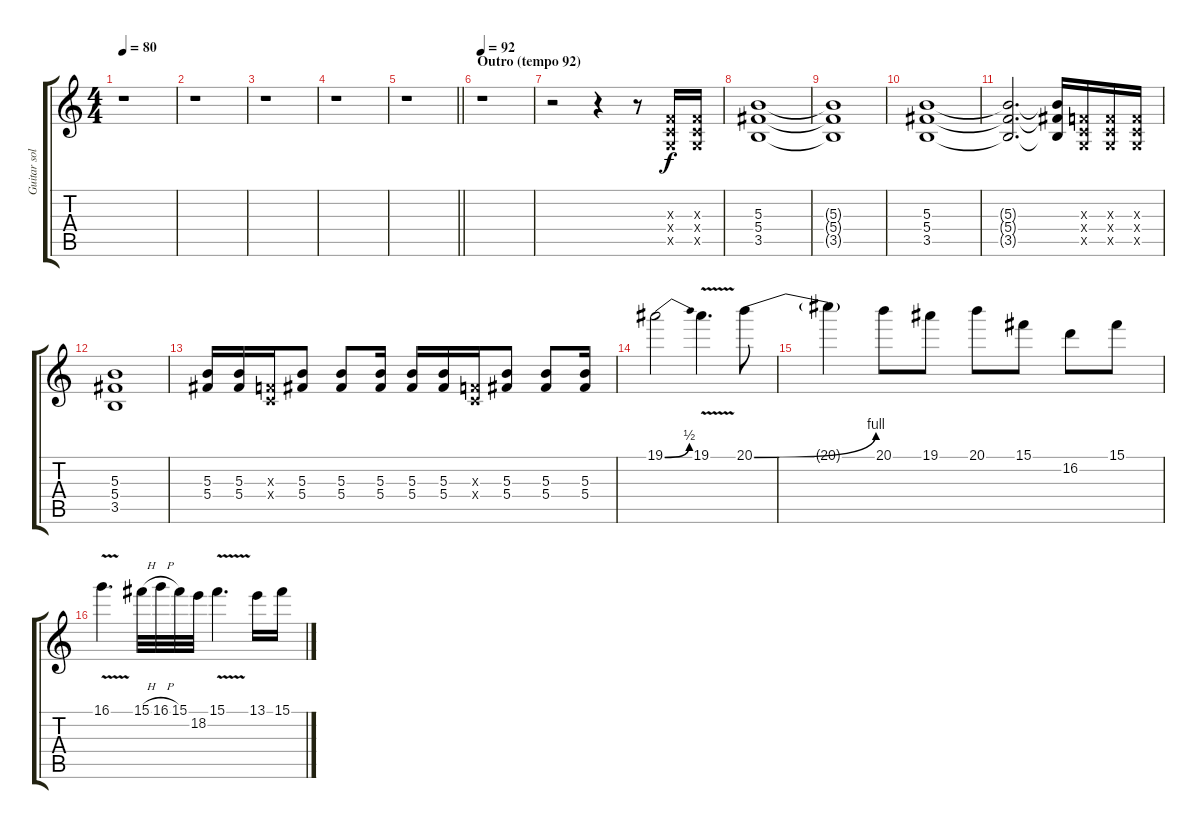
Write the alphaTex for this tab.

\track ("Guitar solo1 (Slash)" "Guitar sol") {instrument overdrivenguitar}
\staff {score tabs}
\tuning (Eb4 Bb3 Gb3 Db3 Ab2 Eb2) {hide}
\ts (4 4)
\tempo 80
\clef g2
\ks c
r.1{dy f} |
r.1 |
r.1 |
r.1 |
\barLineRight lightlight
r.1 |
\section ("" "Outro (tempo 92)")
\tempo 92
r.1 |
r.2 r.4 r.8 (-1.3{x} -1.4{x} -1.5{x}).16 (-1.3{x} -1.4{x} -1.5{x}).16 |
(5.3 5.4 3.5).1 |
(5.3{t} 5.4{t} 3.5{t}).1 |
(5.3 5.4 3.5).1 |
(5.3{t} 5.4{t} 3.5{t}).2{d} (5.3{t} 5.4{t} 3.5{t}).16 (-1.3{x} -1.4{x} -1.5{x}).16 (-1.3{x} -1.4{x} -1.5{x}).16 (-1.3{x} -1.4{x} -1.5{x}).16 |
(5.3 5.4 3.5).1 |
(5.3 5.4).16 (5.3 5.4).16 (-1.3{x} -1.4{x}).16 (5.3 5.4).8 (5.3 5.4).8 (5.3 5.4).16 (5.3 5.4).16 (5.3 5.4).16 (-1.3{x} -1.4{x}).16 (5.3 5.4).8 (5.3 5.4).8 (5.3 5.4).16 |
19.1{be (bend 0 0 60 2)}.2 19.1{v}.4{d} 20.1{be (bend 0 0 60 4)}.8 |
20.1{t}.4 20.1.8 19.1.8 20.1.8 15.1.8 16.2.8 15.1.8 |
16.1{v}.4{d} 15.1{h}.32 16.1{h}.32 15.1.32 18.2.32 15.1{v}.4{d} 13.1.16 15.1.16
